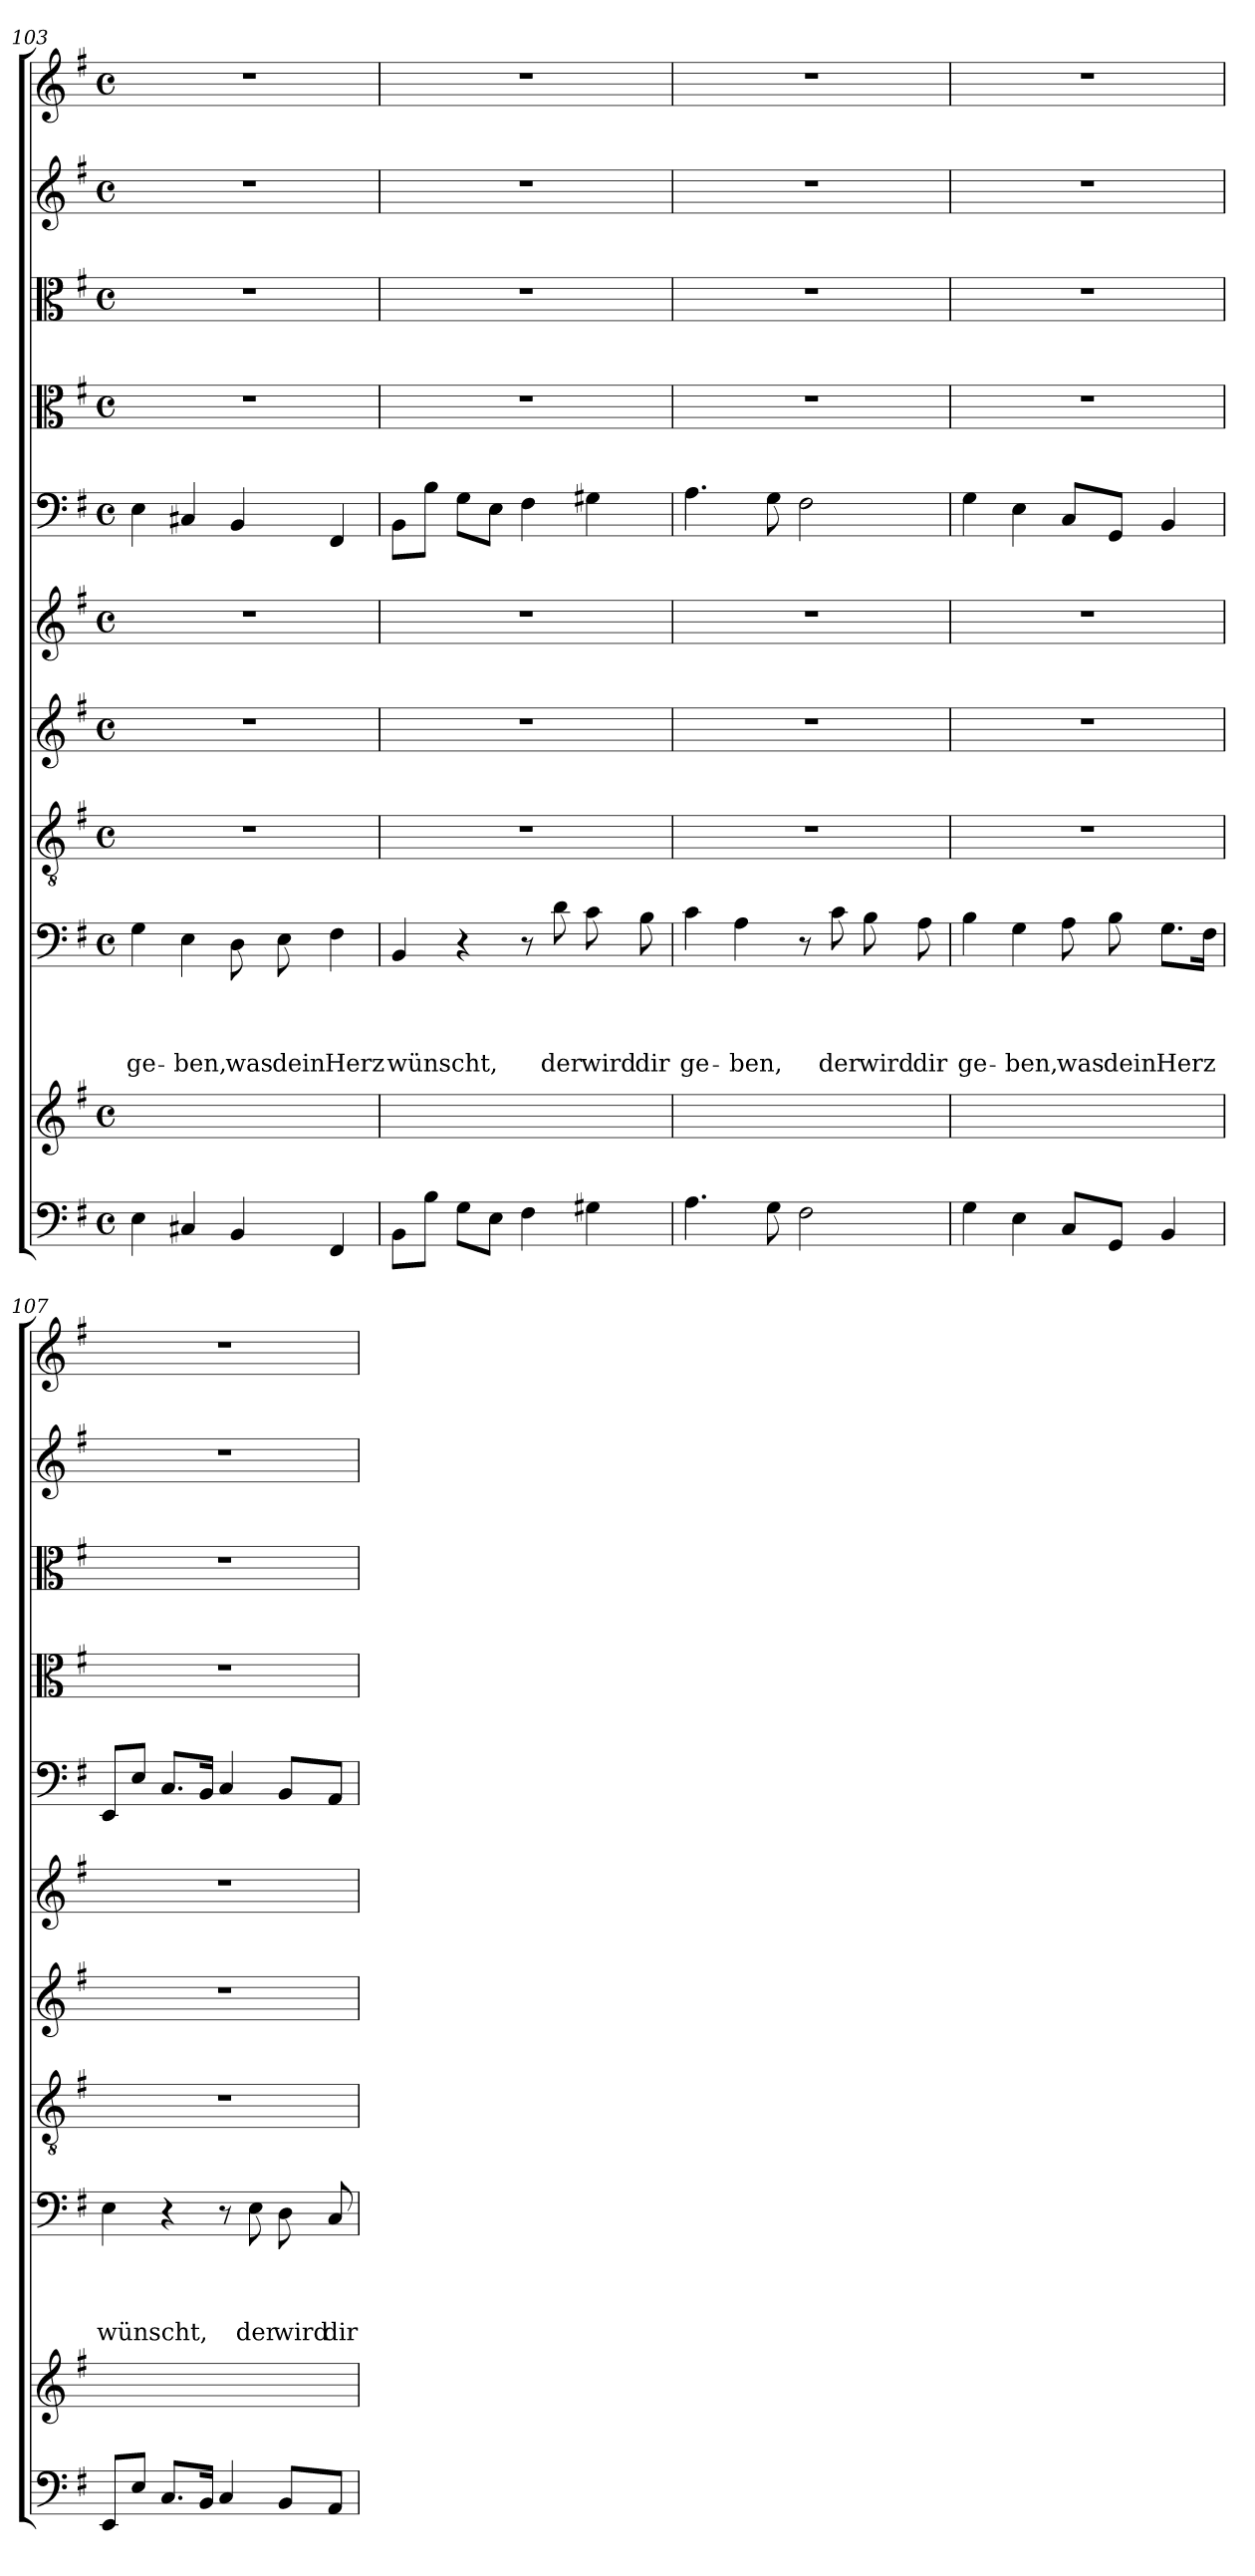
**kern	**kern	**kern	**text	**text	**text	**text	**kern	**kern	**kern	**kern	**kern	**kern	**kern	**kern
*part11	*part10	*part9	*part9	*part9	*part9	*part9	*part8	*part7	*part6	*part5	*part4	*part3	*part2	*part1
*staff11	*staff10	*staff9	*staff9	*staff9	*staff9	*staff9	*staff8	*staff7	*staff6	*staff5	*staff4	*staff3	*staff2	*staff1
*clefF4	*clefG2	*clefF4	*	*	*	*	*clefGv2	*clefG2	*clefG2	*clefF4	*clefC3	*clefC3	*clefG2	*clefG2
*k[f#]	*k[f#]	*k[f#]	*	*	*	*	*k[f#]	*k[f#]	*k[f#]	*k[f#]	*k[f#]	*k[f#]	*k[f#]	*k[f#]
*G:	*G:	*G:	*	*	*	*	*G:	*G:	*G:	*G:	*G:	*G:	*G:	*G:
*M4/4	*M4/4	*M4/4	*	*	*	*	*M4/4	*M4/4	*M4/4	*M4/4	*M4/4	*M4/4	*M4/4	*M4/4
*met(c)	*met(c)	*met(c)	*	*	*	*	*met(c)	*met(c)	*met(c)	*met(c)	*met(c)	*met(c)	*met(c)	*met(c)
=103	=103	=103	=103	=103	=103	=103	=103	=103	=103	=103	=103	=103	=103	=103
!	!	!	!	!	!	!LO:LY:b	!	!	!	!	!	!	!	!
4E\	1ryy	4G\	.	.	.	ge-	1r	1r	1r	4E\	1r	1r	1r	1r
!	!	!	!	!	!	!LO:LY:b	!	!	!	!	!	!	!	!
4C#X/	.	4E\	.	.	.	-ben,	.	.	.	4C#X/	.	.	.	.
!	!	!	!	!	!	!LO:LY:b	!	!	!	!	!	!	!	!
4BB/	.	8D\	.	.	.	was	.	.	.	4BB/	.	.	.	.
!	!	!	!	!	!	!LO:LY:b	!	!	!	!	!	!	!	!
.	.	8E\	.	.	.	dein	.	.	.	.	.	.	.	.
!	!	!	!	!	!	!LO:LY:b	!	!	!	!	!	!	!	!
4FF#/	.	4F#\	.	.	.	Herz	.	.	.	4FF#/	.	.	.	.
!!LO:LB:g=z
=104	=104	=104	=104	=104	=104	=104	=104	=104	=104	=104	=104	=104	=104	=104
!	!	!	!	!	!	!LO:LY:b	!	!	!	!	!	!	!	!
8BB\L	1ryy	4BB/	.	.	.	wünscht,	1r	1r	1r	8BB\L	1r	1r	1r	1r
8B\J	.	.	.	.	.	.	.	.	.	8B\J	.	.	.	.
8G\L	.	4r	.	.	.	.	.	.	.	8G\L	.	.	.	.
8E\J	.	.	.	.	.	.	.	.	.	8E\J	.	.	.	.
4F#\	.	8r	.	.	.	.	.	.	.	4F#\	.	.	.	.
!	!	!	!	!	!	!LO:LY:b	!	!	!	!	!	!	!	!
.	.	8d\	.	.	.	der	.	.	.	.	.	.	.	.
!	!	!	!	!	!	!LO:LY:b	!	!	!	!	!	!	!	!
4G#X\	.	8c\	.	.	.	wird	.	.	.	4G#X\	.	.	.	.
!	!	!	!	!	!	!LO:LY:b	!	!	!	!	!	!	!	!
.	.	8B\	.	.	.	dir	.	.	.	.	.	.	.	.
=105	=105	=105	=105	=105	=105	=105	=105	=105	=105	=105	=105	=105	=105	=105
!	!	!	!	!	!	!LO:LY:b	!	!	!	!	!	!	!	!
4.A\	1ryy	4c\	.	.	.	ge-	1r	1r	1r	4.A\	1r	1r	1r	1r
!	!	!	!	!	!	!LO:LY:b	!	!	!	!	!	!	!	!
.	.	4A\	.	.	.	-ben,	.	.	.	.	.	.	.	.
8G\	.	.	.	.	.	.	.	.	.	8G\	.	.	.	.
2F#\	.	8r	.	.	.	.	.	.	.	2F#\	.	.	.	.
!	!	!	!	!	!	!LO:LY:b	!	!	!	!	!	!	!	!
.	.	8c\	.	.	.	der	.	.	.	.	.	.	.	.
!	!	!	!	!	!	!LO:LY:b	!	!	!	!	!	!	!	!
.	.	8B\	.	.	.	wird	.	.	.	.	.	.	.	.
!	!	!	!	!	!	!LO:LY:b	!	!	!	!	!	!	!	!
.	.	8A\	.	.	.	dir	.	.	.	.	.	.	.	.
=106	=106	=106	=106	=106	=106	=106	=106	=106	=106	=106	=106	=106	=106	=106
!	!	!	!	!	!	!LO:LY:b	!	!	!	!	!	!	!	!
4G\	1ryy	4B\	.	.	.	ge-	1r	1r	1r	4G\	1r	1r	1r	1r
!	!	!	!	!	!	!LO:LY:b	!	!	!	!	!	!	!	!
4E\	.	4G\	.	.	.	-ben,	.	.	.	4E\	.	.	.	.
!	!	!	!	!	!	!LO:LY:b	!	!	!	!	!	!	!	!
8C/L	.	8A\	.	.	.	was	.	.	.	8C/L	.	.	.	.
!	!	!	!	!	!	!LO:LY:b	!	!	!	!	!	!	!	!
8GG/J	.	8B\	.	.	.	dein	.	.	.	8GG/J	.	.	.	.
!	!	!	!	!	!	!LO:LY:b	!	!	!	!	!	!	!	!
4BB/	.	8.G\L	.	.	.	Herz	.	.	.	4BB/	.	.	.	.
.	.	16F#\Jk	.	.	.	.	.	.	.	.	.	.	.	.
=107	=107	=107	=107	=107	=107	=107	=107	=107	=107	=107	=107	=107	=107	=107
!	!	!	!	!	!	!LO:LY:b	!	!	!	!	!	!	!	!
8EE/L	1ryy	4E\	.	.	.	wünscht,	1r	1r	1r	8EE/L	1r	1r	1r	1r
8E/J	.	.	.	.	.	.	.	.	.	8E/J	.	.	.	.
8.C/L	.	4r	.	.	.	.	.	.	.	8.C/L	.	.	.	.
16BB/Jk	.	.	.	.	.	.	.	.	.	16BB/Jk	.	.	.	.
4C/	.	8r	.	.	.	.	.	.	.	4C/	.	.	.	.
!	!	!	!	!	!	!LO:LY:b	!	!	!	!	!	!	!	!
.	.	8E\	.	.	.	der	.	.	.	.	.	.	.	.
!	!	!	!	!	!	!LO:LY:b	!	!	!	!	!	!	!	!
8BB/L	.	8D\	.	.	.	wird	.	.	.	8BB/L	.	.	.	.
!	!	!	!	!	!	!LO:LY:b	!	!	!	!	!	!	!	!
8AA/J	.	8C/	.	.	.	dir	.	.	.	8AA/J	.	.	.	.
=	=	=	=	=	=	=	=	=	=	=	=	=	=	=
*-	*-	*-	*-	*-	*-	*-	*-	*-	*-	*-	*-	*-	*-	*-
